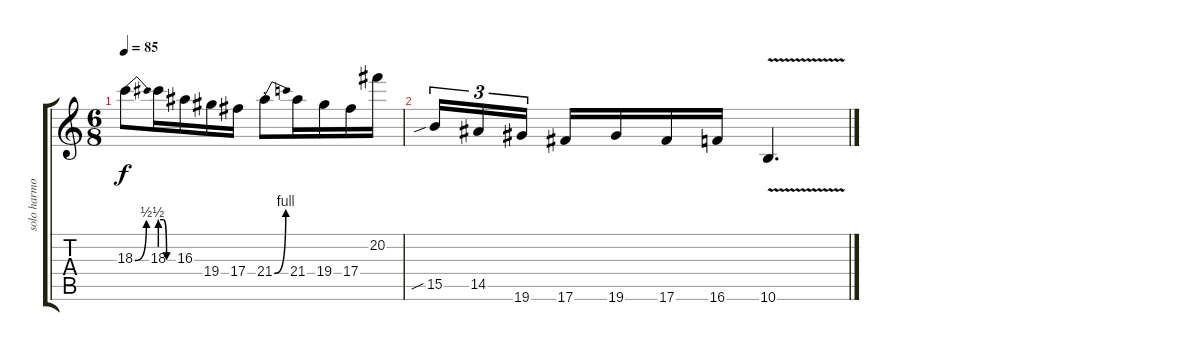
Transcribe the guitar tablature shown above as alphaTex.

\track ("solo harmony" "solo harmo") {instrument distortionguitar}
\staff {score tabs}
\tuning (Eb4 Bb3 Gb3 Db3 Ab2 Db2) {hide}
\ts (6 8)
\tempo 85
\clef g2
\ks c
18.3{be (bend 0 0 60 2)}.8{dy f} 18.3{be (custom 0 2 15 2 30 0 60 0)}.16 16.3.16 19.4.16 17.4.16 21.4{be (bend 0 0 60 4) st}.8 21.4.16 19.4.16 17.4.16 20.2.16 |
15.5{sib}.16{tu (3 2)} 14.5.16{tu (3 2)} 19.6.16{tu (3 2) beam splitsecondary} 17.6.16 19.6.16 17.6.16 16.6.16 10.6{v}.4{d}
